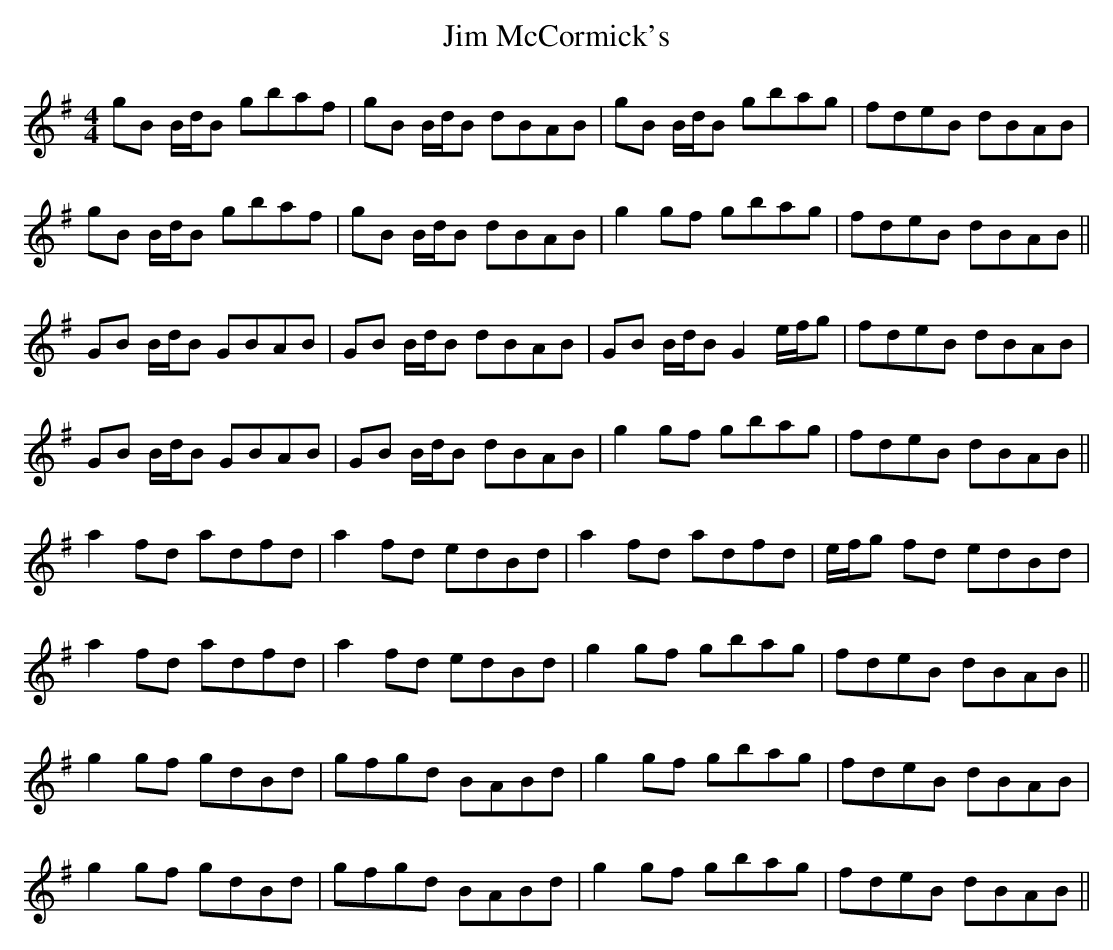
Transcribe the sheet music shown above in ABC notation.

X:1
T: Jim McCormick's
M: 4/4
L: 1/8
K: G
gB B/d/B gbaf|gB B/d/B dBAB|gB B/d/B gbag|fdeB dBAB|
gB B/d/B gbaf|gB B/d/B dBAB|g2 gf gbag|fdeB dBAB||
GB B/d/B GBAB|GB B/d/B dBAB|GB B/d/B G2 e/f/g|fdeB dBAB|
GB B/d/B GBAB|GB B/d/B dBAB|g2 gf gbag|fdeB dBAB||
a2fd adfd|a2 fd edBd|a2fd adfd|e/f/g fd edBd|
a2fd adfd|a2 fd edBd|g2 gf gbag|fdeB dBAB||
g2gf gdBd|gfgd BABd|g2 gf gbag|fdeB dBAB|
g2gf gdBd|gfgd BABd|g2 gf gbag|fdeB dBAB||
